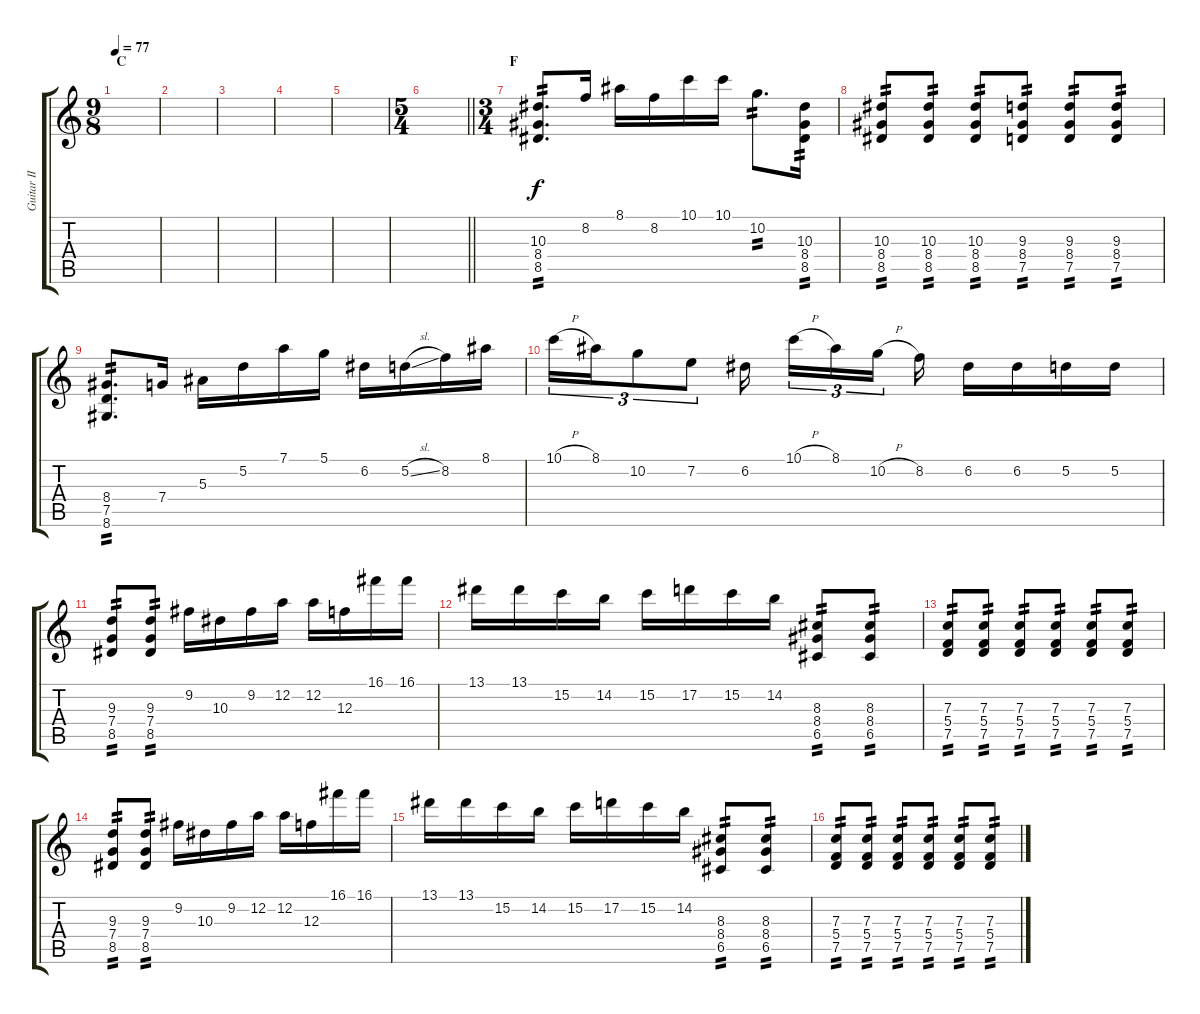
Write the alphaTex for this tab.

\track ("Guitar II" "Guitar II") {instrument acousticguitarnylon}
\staff {score tabs}
\tuning (D4 A3 F3 C3 G2 C2) {hide}
\ts (9 8)
\section ("" "C")
\tempo 77
\clef g2
\ks c
|
|
|
|
|
\ts (5 4)
\barLineRight lightlight
|
\ts (3 4)
\section ("" "F")
(10.3 8.4 8.5).8{d tp 2} 8.2.16 8.1.16 8.2.16 10.1.16 10.1.16 10.2.8{d tp 2} (10.3 8.4 8.5).16{tp 2} |
(10.3 8.4 8.5).8{tp 2} (10.3 8.4 8.5).8{tp 2} (10.3 8.4 8.5).8{tp 2} (9.3 8.4 7.5).8{tp 2} (9.3 8.4 7.5).8{tp 2} (9.3 8.4 7.5).8{tp 2} |
(8.4 7.5 8.6).8{d tp 2} 7.4.16 5.3.16 5.2.16 7.1.16 5.1.16 6.2.16 5.2{sl}.16 8.2.16 8.1.16 |
10.1{h}.16{tu (3 2)} 8.1.16{tu (3 2)} 10.2.8{tu (3 2)} 7.2.8{tu (3 2)} 6.2.16{beam splitsecondary} 10.1{h}.16{tu (3 2)} 8.1.16{tu (3 2)} 10.2{h}.16{tu (3 2) beam splitsecondary} 8.2.16 6.2.16 6.2.16 5.2.16 5.2.16 |
(9.3 7.4 8.5).8{tp 2} (9.3 7.4 8.5).8{tp 2} 9.2.16 10.3.16 9.2.16 12.2.16 12.2.16 12.3.16 16.1.16 16.1.16 |
13.1.16 13.1.16 15.2.16 14.2.16 15.2.16 17.2.16 15.2.16 14.2.16 (8.3 8.4 6.5).8{tp 2} (8.3 8.4 6.5).8{tp 2} |
(7.3 5.4 7.5).8{tp 2} (7.3 5.4 7.5).8{tp 2} (7.3 5.4 7.5).8{tp 2} (7.3 5.4 7.5).8{tp 2} (7.3 5.4 7.5).8{tp 2} (7.3 5.4 7.5).8{tp 2} |
(9.3 7.4 8.5).8{tp 2} (9.3 7.4 8.5).8{tp 2} 9.2.16 10.3.16 9.2.16 12.2.16 12.2.16 12.3.16 16.1.16 16.1.16 |
13.1.16 13.1.16 15.2.16 14.2.16 15.2.16 17.2.16 15.2.16 14.2.16 (8.3 8.4 6.5).8{tp 2} (8.3 8.4 6.5).8{tp 2} |
(7.3 5.4 7.5).8{tp 2} (7.3 5.4 7.5).8{tp 2} (7.3 5.4 7.5).8{tp 2} (7.3 5.4 7.5).8{tp 2} (7.3 5.4 7.5).8{tp 2} (7.3 5.4 7.5).8{tp 2}
